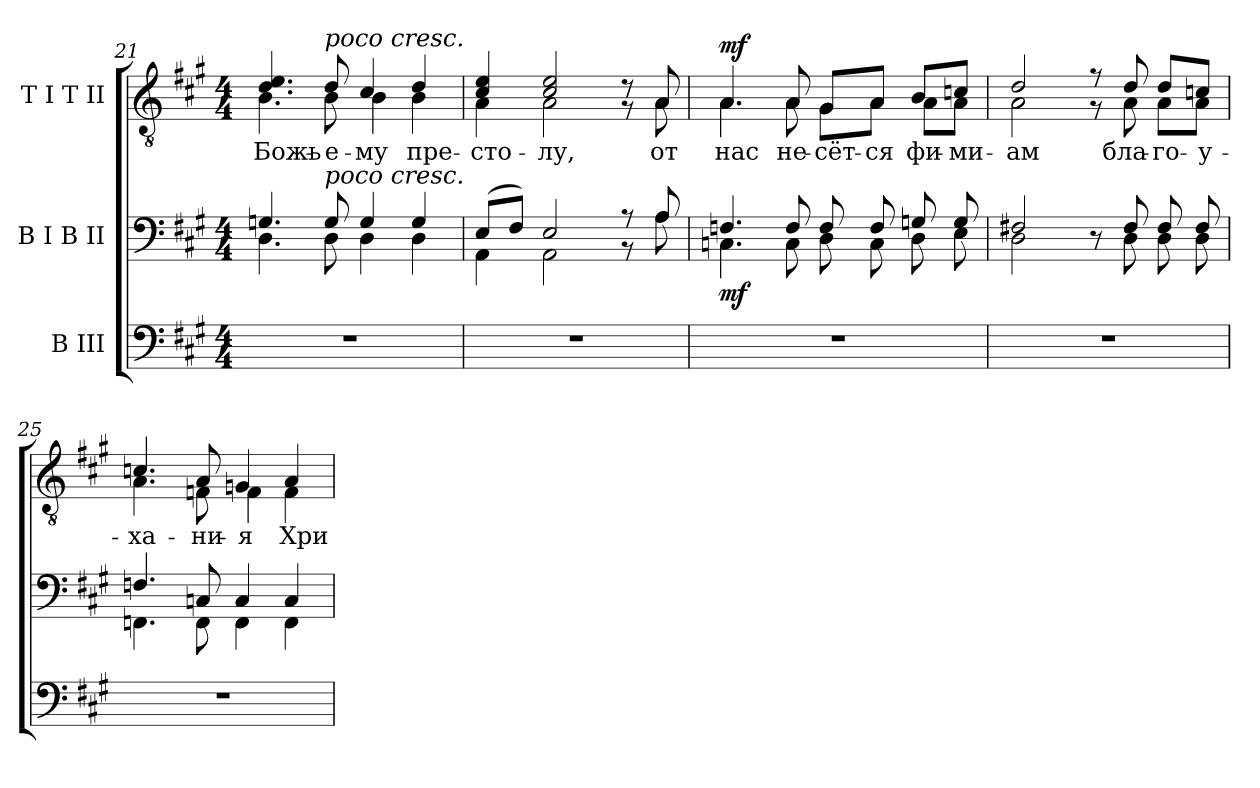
**kern	**kern	**dynam	**kern	**text	**dynam
*part3	*part2	*part2	*part1	*part1	*part1
*staff3	*staff2	*staff2	*staff1	*staff1	*staff1
*I"B III	*I"B I B II	*	*I"Т I T II	*	*
*clefF4	*clefF4	*	*clefGv2	*	*
*	*	*	*ITrd7c12	*	*
*k[f#c#g#]	*k[f#c#g#]	*	*k[f#c#g#]	*	*
*A:	*A:	*	*A:	*	*
*M4/4	*M4/4	*	*M4/4	*	*
=21	=21	=21	=21	=21	=21
*	*^	*	*^	*	*
!	!	!	!	!	!	!LO:LY:b:color=#000000	!
1r	4.Gni/	4.Di\	.	4.Di/ 4.Ei	4.BBi\	Божь-	.
!	!	!	!	!LO:TX:a:i:t=poco cresc.	!	!	!
!	!LO:TX:a:i:t=poco cresc.	!	!	!	!	!	!
!	!	!	!	!	!	!LO:LY:b:color=#000000	!
.	8Gi/	8Di\	.	8Di/	8BBi\	е-	.
!	!	!	!	!	!	!LO:LY:b:color=#000000	!
.	4Gi/	4Di\	.	4C#i/	4BBi\	му	.
!	!	!	!	!	!	!LO:LY:b:color=#000000	!
.	4Gi/	4Di\	.	4Di/	4BBi\	пре-	.
=22	=22	=22	=22	=22	=22	=22	=22
!	!	!	!	!	!	!LO:LY:b:color=#000000	!
1r	(8Ei/L	4AAi\	.	4C#i/ 4Ei	4AAi\	сто-	.
.	8F#i/J)	.	.	.	.	.	.
!	!	!	!	!	!	!LO:LY:b:color=#000000	!
.	2Ei/	2AAi\	.	2C#i/ 2Ei	2AAi\	лу,	.
.	8r	8r	.	8r	8r	.	.
!	!	!	!	!	!	!LO:LY:b:color=#000000	!
.	8Ai/	8Ai\	.	8AAi/	8AAi\	от	.
!!LO:LB:g=z	!!
=23	=23	=23	=23	=23	=23	=23	=23
!	!	!	!	!	!	!LO:LY:b:color=#000000	!
1r	4.Fni/	4.Cni\	mf	4.AAi/	4.AAi\	нас	mf
!	!	!	!	!	!	!LO:LY:b:color=#000000	!
.	8Fi/	8Ci\	.	8AAi/	8AAi\	не-	.
!	!	!	!	!	!	!LO:LY:b:color=#000000	!
.	8Fi/	8Di\	.	8GG#i/L	8GG#i\L	сёт-	.
!	!	!	!	!	!	!LO:LY:b:color=#000000	!
.	8Fi/	8Ci\	.	8AAi/J	8AAi\J	ся	.
!	!	!	!	!	!	!LO:LY:b:color=#000000	!
.	8Gni/	8Di\	.	8BBi/L	8AAi\L	фи-	.
!	!	!	!	!	!	!LO:LY:b:color=#000000	!
.	8Gi/	8Ei\	.	8Cni/J	8AAi\J	ми-	.
=24	=24	=24	=24	=24	=24	=24	=24
!	!	!	!	!	!	!LO:LY:b:color=#000000	!
1r	2F#Xi/	2Di\	.	2Di/	2AAi\	ам	.
.	8r	8ryy	.	8r	8r	.	.
!	!	!	!	!	!	!LO:LY:b:color=#000000	!
.	8F#i/	8Di\	.	8Di/	8AAi\	бла-	.
!	!	!	!	!	!	!LO:LY:b:color=#000000	!
.	8F#i/	8Di\	.	8Di/L	8AAi\L	го-	.
!	!	!	!	!	!	!LO:LY:b:color=#000000	!
.	8F#i/	8Di\	.	8Cni/J	8AAi\J	у-	.
=25	=25	=25	=25	=25	=25	=25	=25
!	!	!	!	!	!	!LO:LY:b:color=#000000	!
1r	4.Fni/	4.FFni\	.	4.Cni/	4.AAi\	ха-	.
!	!	!	!	!	!	!LO:LY:b:color=#000000	!
.	8Cni/	8FFi\	.	8AAi/	8FFni\	ни-	.
!	!	!	!	!	!	!LO:LY:b:color=#000000	!
.	4Ci/	4FFi\	.	4GGni/	4FFi\	я	.
!	!	!	!	!	!	!LO:LY:b:color=#000000	!
.	4Ci/	4FFi\	.	4AAi/	4FFi\	Хри-	.
*	*v	*v	*	*	*	*	*
*	*	*	*v	*v	*	*
=	=	=	=	=	=
*-	*-	*-	*-	*-	*-
